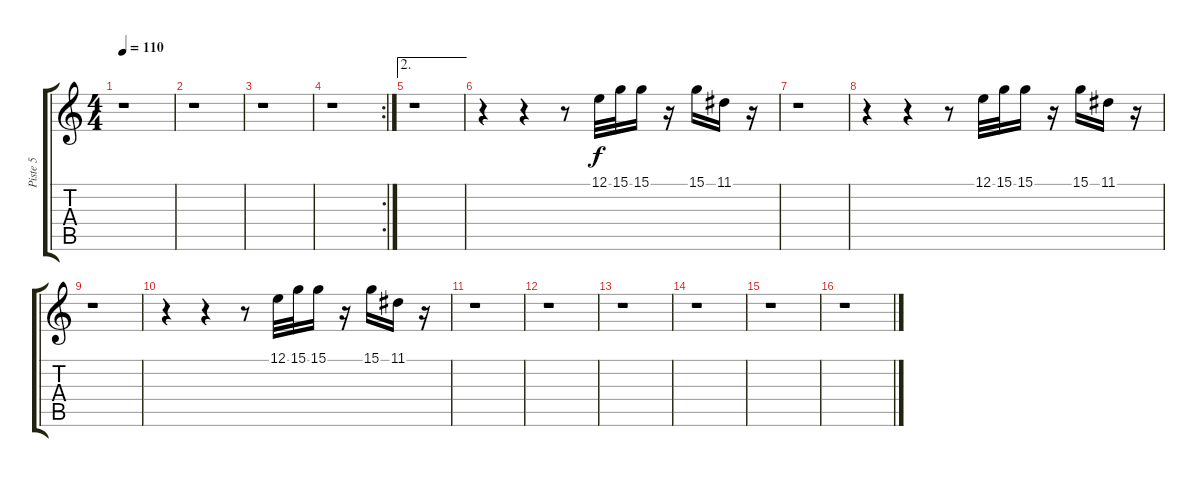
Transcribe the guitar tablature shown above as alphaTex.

\track ("Piste 5" "Piste 5") {instrument acousticgrandpiano}
\staff {score tabs}
\tuning (E4 B3 G3 D3 A2 E2) {hide}
\ts (4 4)
\tempo 110
\clef g2
\ks c
r.1{dy f} |
r.1 |
r.1 |
\rc 2
r.1 |
\ae 2
r.1 |
r.4 r.4 r.8 12.1.32 15.1.32 15.1.16 r.16 15.1.16 11.1.16 r.16 |
r.1 |
r.4 r.4 r.8 12.1.32 15.1.32 15.1.16 r.16 15.1.16 11.1.16 r.16 |
r.1 |
r.4 r.4 r.8 12.1.32 15.1.32 15.1.16 r.16 15.1.16 11.1.16 r.16 |
r.1 |
r.1 |
r.1 |
r.1 |
r.1 |
r.1
